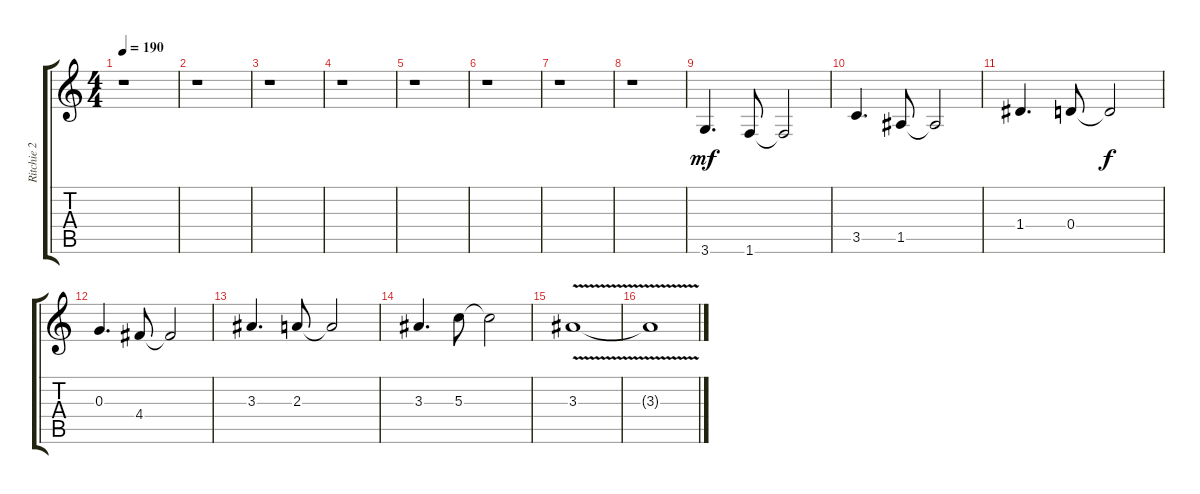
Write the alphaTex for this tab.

\track ("Ritchie 2" "Ritchie 2") {instrument overdrivenguitar}
\staff {score tabs}
\tuning (E4 B3 G3 D3 A2 E2) {hide}
\ts (4 4)
\tempo 190
\clef g2
\ks c
r.1{dy f} |
r.1 |
r.1 |
r.1 |
r.1 |
r.1 |
r.1 |
r.1 |
3.6.4{d dy mf} 1.6.8 1.6{t}.2 |
3.5.4{d} 1.5.8 1.5{t}.2 |
1.4.4{d} 0.4.8 0.4{t}.2{dy f} |
0.3.4{d} 4.4.8 4.4{t}.2 |
3.3.4{d} 2.3.8 2.3{t}.2 |
3.3.4{d} 5.3.8 5.3{t}.2 |
3.3{v}.1 |
3.3{t}.1
